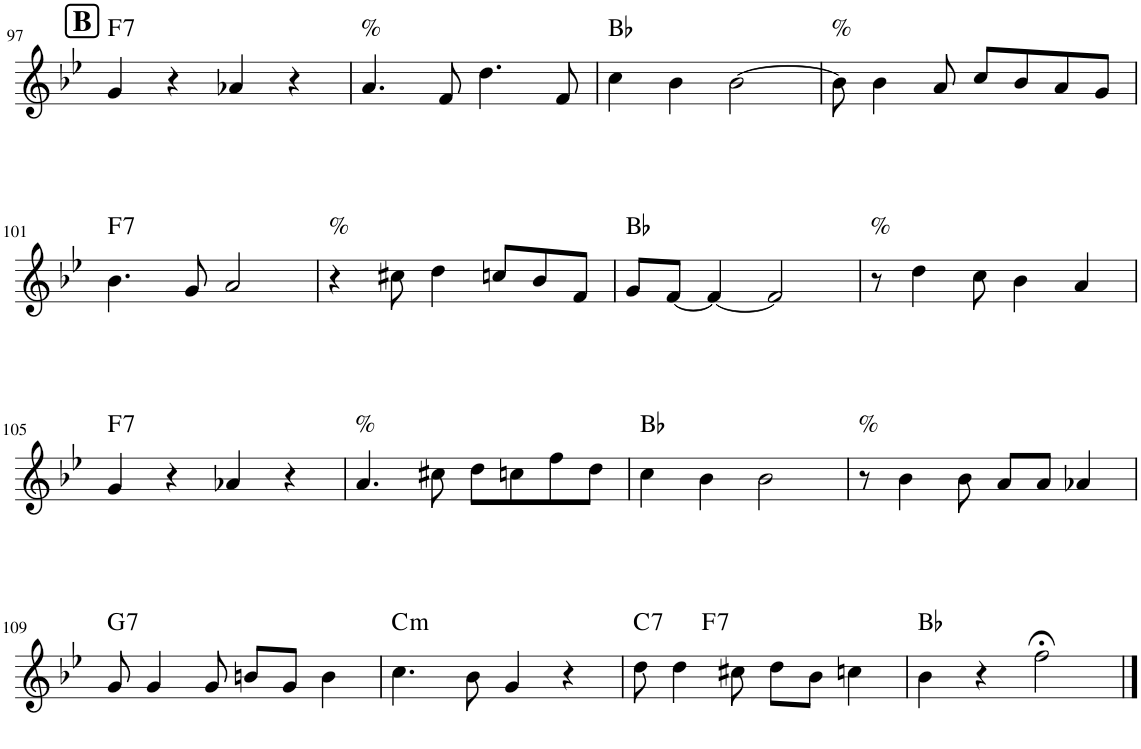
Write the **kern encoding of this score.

**kern	**harte
*part1	*part1
*staff1	*
*I"Bb Trumpet	*
*I'Bb Tpt.	*
!!LO:PB:g=z
*clefG2	*
*Trd1c2	*
*k[b-e-]	*
!!LO:REH:place=s1:a:B:cj:fs=14:t=B
=97	=97
!	!LO:H:kt=7
4g/	F:7
4r	.
4a-X/	.
4r	.
=98	=98
!	!LO:H:kt=%
4.a/	N
8f/	.
4.dd\	.
8f/	.
=99	=99
4cc\	Bb:maj
4b-\	.
[2b-\	.
=100	=100
!	!LO:H:kt=%
8b-\]	N
4b-\	.
8a/	.
8cc/L	.
8b-/	.
8a/	.
8g/J	.
!!LO:LB:g=z
=101	=101
!	!LO:H:kt=7
4.b-\	F:7
8g/	.
2a/	.
=102	=102
!	!LO:H:kt=%
4r	N
8cc#X\	.
4dd\	.
8ccn/L	.
8b-/	.
8f/J	.
=103	=103
8g/L	Bb:maj
[8f/J	.
4f/_	.
2f/]	.
=104	=104
!	!LO:H:kt=%
8r	N
4dd\	.
8cc\	.
4b-\	.
4a/	.
!!LO:LB:g=z
=105	=105
!	!LO:H:kt=7
4g/	F:7
4r	.
4a-X/	.
4r	.
=106	=106
!	!LO:H:kt=%
4.a/	N
8cc#X\	.
8dd\L	.
8ccn\	.
8ff\	.
8dd\J	.
=107	=107
4cc\	Bb:maj
4b-\	.
2b-\	.
=108	=108
!	!LO:H:kt=%
8r	N
4b-\	.
8b-\	.
8a/L	.
8a/J	.
4a-X/	.
!!LO:LB:g=z
=109	=109
!	!LO:H:kt=7
8g/	G:7
4g/	.
8g/	.
8bn/L	.
8g/J	.
4b\	.
=110	=110
!	!LO:H:kt=m
4.cc\	C:min
8b-\	.
4g/	.
4r	.
=111	=111
!	!LO:H:kt=7
*^	*
8dd\	4ryy	C:7
4dd\	.	.
!	!	!LO:H:kt=7
.	2.ryy	F:7
8cc#X\	.	.
8dd\L	.	.
8b-\J	.	.
4ccn\	.	.
*v	*v	*
=112	=112
4b-\	Bb:maj
4r	.
2ff;<\	.
==	==
*-	*-
